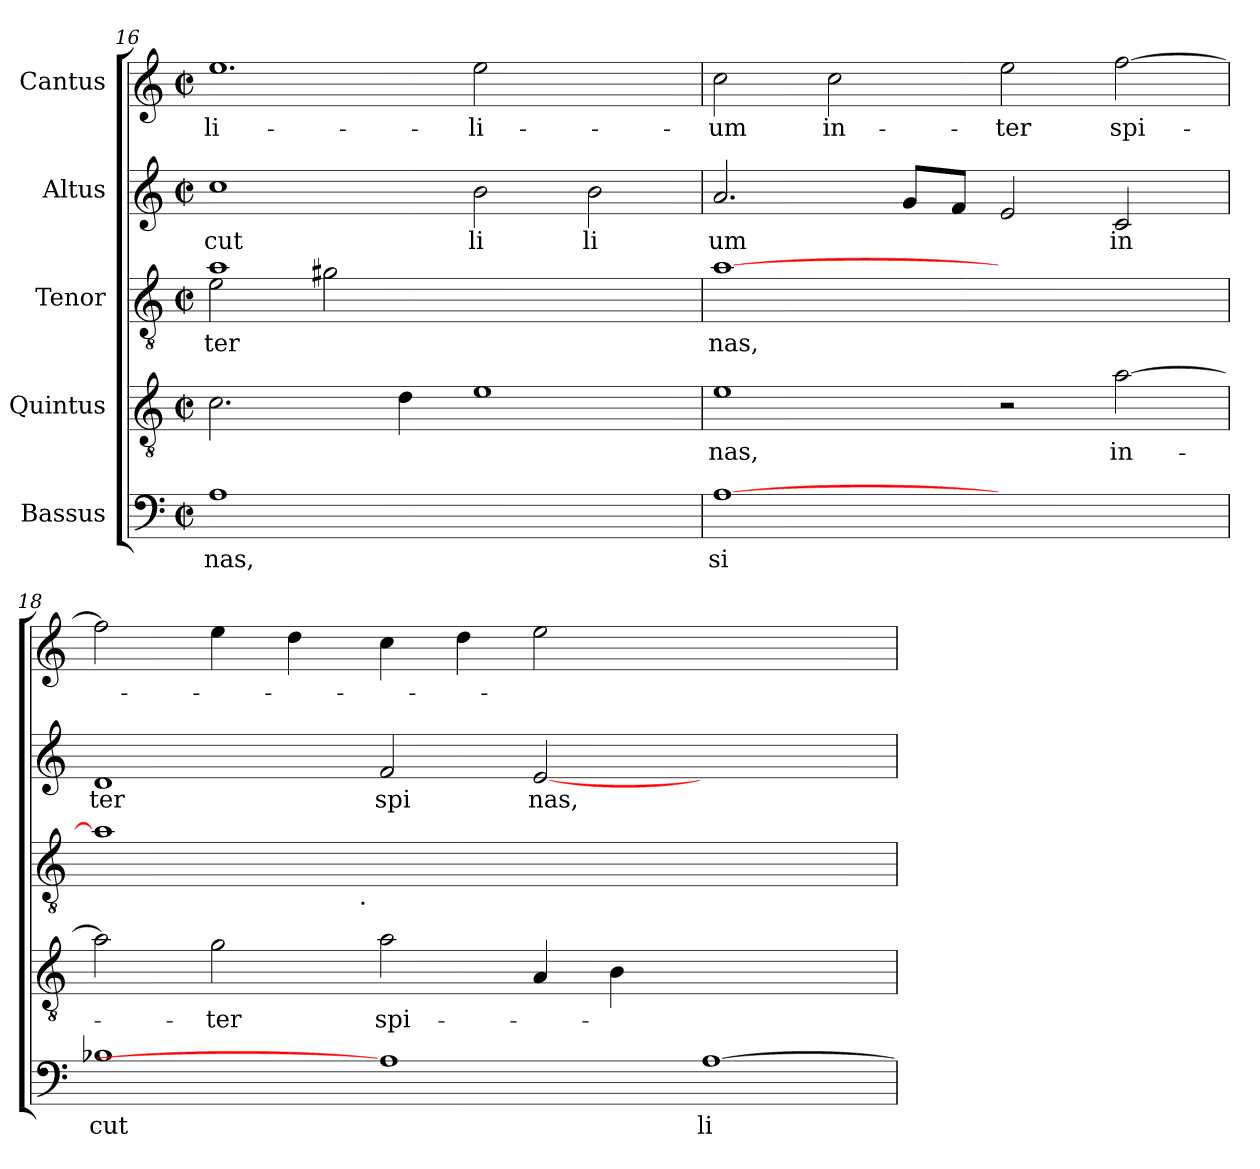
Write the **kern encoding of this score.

**kern	**text	**kern	**text	**kern	**text	**kern	**text	**kern	**text
*part5	*part5	*part4	*part4	*part3	*part3	*part2	*part2	*part1	*part1
*staff5	*staff5	*staff4	*staff4	*staff3	*staff3	*staff2	*staff2	*staff1	*staff1
*I"Bassus	*	*I"Quintus	*	*I"Tenor	*	*I"Altus	*	*I"Cantus	*
*clefF4	*	*clefGv2	*	*clefGv2	*	*clefG2	*	*clefG2	*
*M2/2	*	*M2/2	*	*M2/2	*	*M2/2	*	*M2/2	*
*met(c|)	*	*met(c|)	*	*met(c|)	*	*met(c|)	*	*met(c|)	*
=16	=16	=16	=16	=16	=16	=16	=16	=16	=16
!	!LO:LY:b:cj	!	!	!	!LO:LY:b:cj	!	!	!	!
*	*	*	*	*^	*	*	*	*	*
!	!	!	!	!	!	!LO:LY:b:cj	!	!LO:LY:b:cj	!LO:N:vis=1.	!LO:LY:b:cj
1A	nas,	2.c\	.	1a	2e\	ter	1cc	cut	1ee	li-
.	.	.	.	.	2g#\	.	.	.	.	.
.	.	4d\	.	.	.	.	.	.	.	.
!	!	!	!	!	!	!	!	!LO:LY:b:cj	!	!LO:LY:b:cj
1ryy	.	1e	.	1ryy	1ryy	.	2b\	li	2ee\	-li-
!	!	!	!	!	!	!	!	!LO:LY:b:cj	!	!
.	.	.	.	.	.	.	2b\	li	2ryy	.
*	*	*	*	*v	*v	*	*	*	*	*
=17	=17	=17	=17	=17	=17	=17	=17	=17	=17
!	!LO:LY:b:cj	!	!LO:LY:b:cj	!	!LO:LY:b:cj	!	!LO:LY:b	!	!LO:LY:b:cj
[1A	si	1e	-nas,	[1a	nas,	2.a/	um	2cc\	-um
!	!	!	!	!	!	!	!	!	!LO:LY:b:cj
.	.	.	.	.	.	.	.	2cc\	in-
.	.	.	.	.	.	8g/L	.	.	.
.	.	.	.	.	.	8f/J	.	.	.
!	!	!	!	!	!	!	!	!	!LO:LY:b:cj
1ryy	.	2r	.	1ryy	.	2e/	.	2ee\	-ter
!	!	!	!LO:LY:b:cj	!	!	!	!LO:LY:b:cj	!	!LO:LY:b
.	.	[>2a\	in-	.	.	2c/	in	[>2ff\	spi-
=18	=18	=18	=18	=18	=18	=18	=18	=18	=18
!	!LO:LY:b:cj	!	!	!	!	!	!LO:LY:b:cj	!	!
*	*	*	*	*^	*	*	*	*	*
1B-	cut	2a\]	.	1a]	2ryy	.	1d	ter	2ff\]	.
!	!	!	!LO:LY:b:cj	!	!	!	!	!	!	!
.	.	2g\	-ter	.	4...ryy	.	.	.	4ee\	.
.	.	.	.	.	.	.	.	.	4dd\	.
!	!	!	!	!	!LO:TX:b:t=.	!	!	!	!	!
.	.	.	.	.	1ryy	.	.	.	.	.
!	!	!	!LO:LY:b	!	!	!	!	!LO:LY:b:cj	!	!
1A]	.	2a\	spi-	0ryy	.	.	2f/	spi	4cc\	.
.	.	.	.	.	.	.	.	.	4dd\	.
!	!	!	!	!	!	!	!	!LO:LY:b	!	!
.	.	4A/	.	.	.	.	[>2e/	nas,	2ee\	.
.	.	4B\	.	.	.	.	.	.	.	.
.	.	.	.	.	1ryy	.	.	.	.	.
!	!LO:LY:b:cj	!	!	!	!	!	!	!	!	!
[>1A	li	1ryy	.	.	.	.	1ryy	.	1ryy	.
.	.	.	.	.	32ryy	.	.	.	.	.
*	*	*	*	*v	*v	*	*	*	*	*
=	=	=	=	=	=	=	=	=	=
*-	*-	*-	*-	*-	*-	*-	*-	*-	*-
